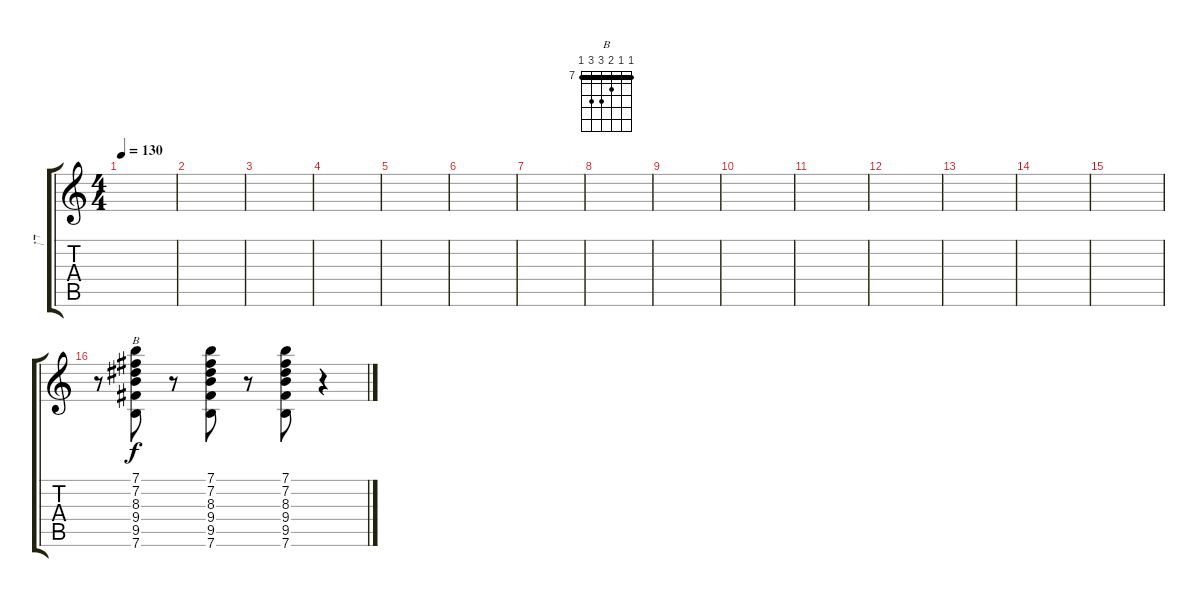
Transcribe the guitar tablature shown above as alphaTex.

\track ("דן" "דן") {instrument acousticguitarnylon}
\staff {score tabs}
\tuning (E4 B3 G3 D3 A2 E2) {hide}
\chord ("B" 7 7 8 9 9 7) {firstfret 7 barre 7}
\ts (4 4)
\tempo 130
\clef g2
\ks c
|
|
|
|
|
|
|
|
|
|
|
|
|
|
|
r.8 (7.1 7.2 8.3 9.4 9.5 7.6).8{ch "B"} r.8 (7.1 7.2 8.3 9.4 9.5 7.6).8 r.8 (7.1 7.2 8.3 9.4 9.5 7.6).8 r.4
